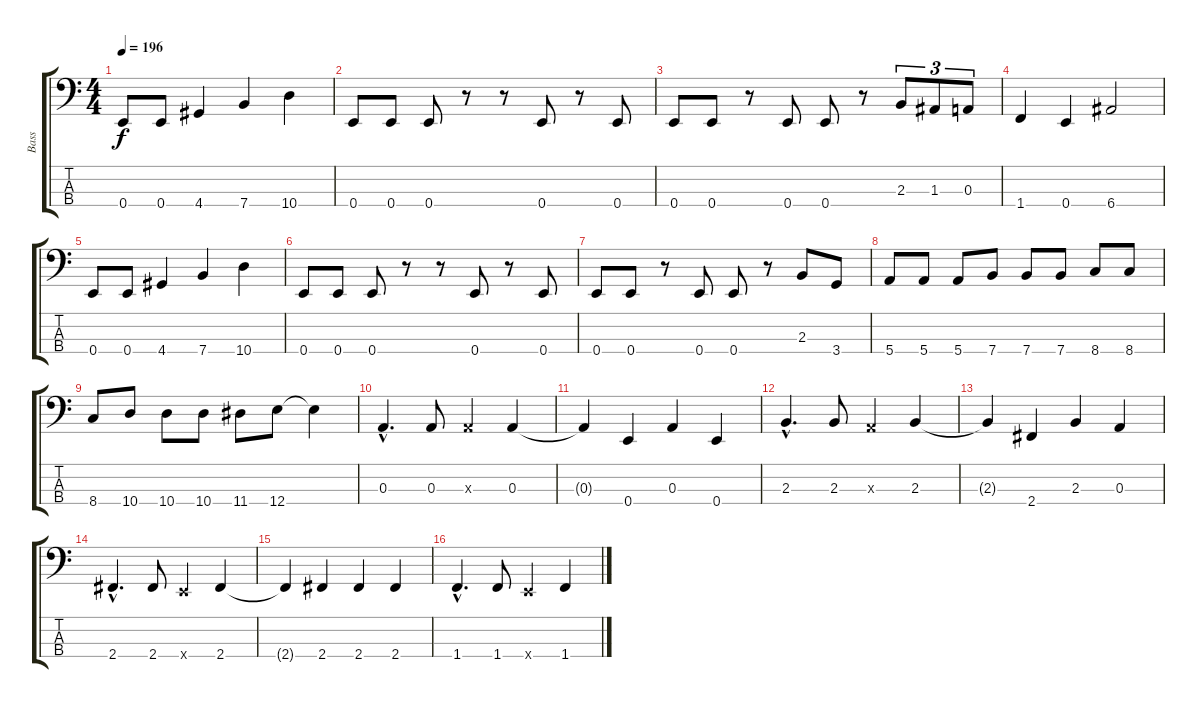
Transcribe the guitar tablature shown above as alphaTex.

\track ("Bass" "Bass") {instrument electricbassfinger}
\staff {score tabs}
\tuning (G2 D2 A1 E1) {hide}
\ts (4 4)
\tempo 196
\clef f4
\ks c
0.4.8{dy f} 0.4.8 4.4.4 7.4.4 10.4.4 |
0.4.8 0.4.8 0.4.8 r.8 r.8 0.4.8 r.8 0.4.8 |
0.4.8 0.4.8 r.8 0.4.8 0.4.8 r.8 2.3.8{tu (3 2)} 1.3.8{tu (3 2)} 0.3.8{tu (3 2)} |
1.4.4 0.4.4 6.4.2 |
0.4.8 0.4.8 4.4.4 7.4.4 10.4.4 |
0.4.8 0.4.8 0.4.8 r.8 r.8 0.4.8 r.8 0.4.8 |
0.4.8 0.4.8 r.8 0.4.8 0.4.8 r.8 2.3.8 3.4.8 |
5.4.8 5.4.8 5.4.8 7.4.8 7.4.8 7.4.8 8.4.8 8.4.8 |
8.4.8 10.4.8 10.4.8 10.4.8 11.4.8 12.4.8 12.4{t}.4 |
0.3{hac}.4{d} 0.3.8 0.3{x}.4 0.3.4 |
0.3{t}.4 0.4.4 0.3.4 0.4.4 |
2.3{hac}.4{d} 2.3.8 0.3{x}.4 2.3.4 |
2.3{t}.4 2.4.4 2.3.4 0.3.4 |
2.4{hac}.4{d} 2.4.8 0.4{x}.4 2.4.4 |
2.4{t}.4 2.4.4 2.4.4 2.4.4 |
1.4{hac}.4{d} 1.4.8 0.4{x}.4 1.4.4
